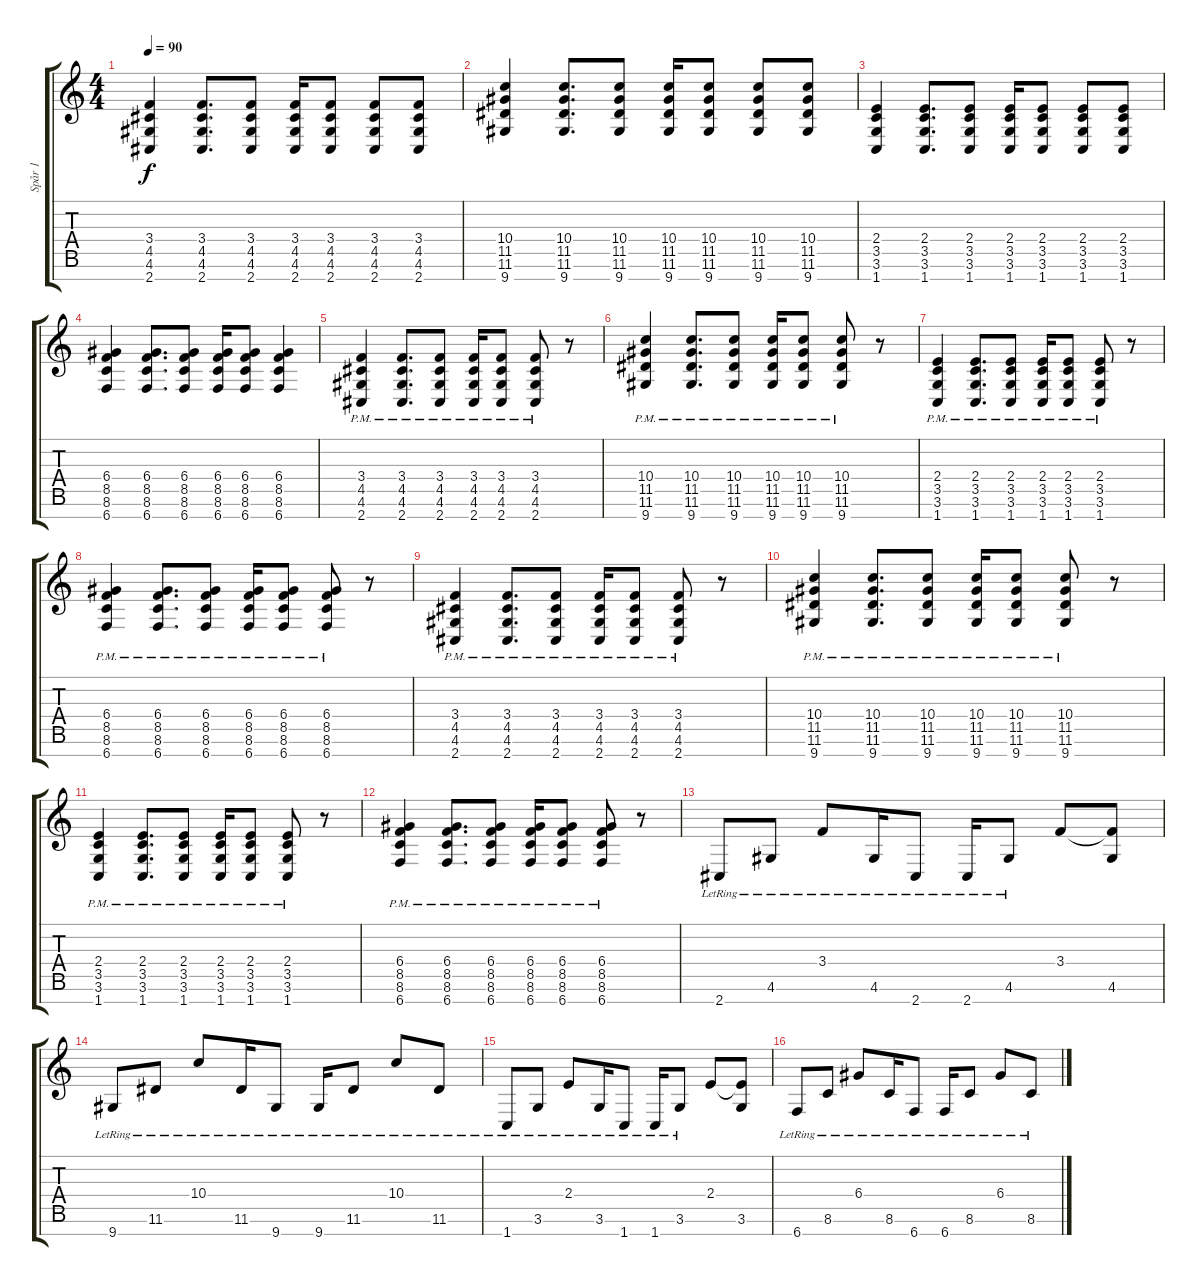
\track ("Spår 1" "Spår 1") {instrument acousticguitarsteel}
\staff {score tabs}
\tuning (E4 B3 G3 D3 A2 E2 B1) {hide}
\ts (4 4)
\tempo 90
\clef g2
\ks c
(3.4 4.5 4.6 2.7).4{dy f} (3.4 4.5 4.6 2.7).8{d} (3.4 4.5 4.6 2.7).8 (3.4 4.5 4.6 2.7).16 (3.4 4.5 4.6 2.7).8 (3.4 4.5 4.6 2.7).8 (3.4 4.5 4.6 2.7).8 |
(10.4 11.5 11.6 9.7).4 (10.4 11.5 11.6 9.7).8{d} (10.4 11.5 11.6 9.7).8 (10.4 11.5 11.6 9.7).16 (10.4 11.5 11.6 9.7).8 (10.4 11.5 11.6 9.7).8 (10.4 11.5 11.6 9.7).8 |
(2.4 3.5 3.6 1.7).4 (2.4 3.5 3.6 1.7).8{d} (2.4 3.5 3.6 1.7).8 (2.4 3.5 3.6 1.7).16 (2.4 3.5 3.6 1.7).8 (2.4 3.5 3.6 1.7).8 (2.4 3.5 3.6 1.7).8 |
(6.4 8.5 8.6 6.7).4 (6.4 8.5 8.6 6.7).8{d} (6.4 8.5 8.6 6.7).8 (6.4 8.5 8.6 6.7).16 (6.4 8.5 8.6 6.7).8 (6.4 8.5 8.6 6.7).4 |
(3.4{pm} 4.5{pm} 4.6{pm} 2.7{pm}).4 (3.4{pm} 4.5{pm} 4.6{pm} 2.7{pm}).8{d} (3.4{pm} 4.5{pm} 4.6{pm} 2.7{pm}).8 (3.4{pm} 4.5{pm} 4.6{pm} 2.7{pm}).16 (3.4{pm} 4.5{pm} 4.6{pm} 2.7{pm}).8 (3.4{pm} 4.5{pm} 4.6{pm} 2.7{pm}).8 r.8 |
(10.4{pm} 11.5{pm} 11.6{pm} 9.7{pm}).4 (10.4{pm} 11.5{pm} 11.6{pm} 9.7{pm}).8{d} (10.4{pm} 11.5{pm} 11.6{pm} 9.7{pm}).8 (10.4{pm} 11.5{pm} 11.6{pm} 9.7{pm}).16 (10.4{pm} 11.5{pm} 11.6{pm} 9.7{pm}).8 (10.4{pm} 11.5{pm} 11.6{pm} 9.7{pm}).8 r.8 |
(2.4{pm} 3.5{pm} 3.6{pm} 1.7{pm}).4 (2.4{pm} 3.5{pm} 3.6{pm} 1.7{pm}).8{d} (2.4{pm} 3.5{pm} 3.6{pm} 1.7{pm}).8 (2.4{pm} 3.5{pm} 3.6{pm} 1.7{pm}).16 (2.4{pm} 3.5{pm} 3.6{pm} 1.7{pm}).8 (2.4{pm} 3.5{pm} 3.6{pm} 1.7{pm}).8 r.8 |
(6.4{pm} 8.5{pm} 8.6{pm} 6.7{pm}).4 (6.4{pm} 8.5{pm} 8.6{pm} 6.7{pm}).8{d} (6.4{pm} 8.5{pm} 8.6{pm} 6.7{pm}).8 (6.4{pm} 8.5{pm} 8.6{pm} 6.7{pm}).16 (6.4{pm} 8.5{pm} 8.6{pm} 6.7{pm}).8 (6.4{pm} 8.5{pm} 8.6{pm} 6.7{pm}).8 r.8 |
(3.4{pm} 4.5{pm} 4.6{pm} 2.7{pm}).4 (3.4{pm} 4.5{pm} 4.6{pm} 2.7{pm}).8{d} (3.4{pm} 4.5{pm} 4.6{pm} 2.7{pm}).8 (3.4{pm} 4.5{pm} 4.6{pm} 2.7{pm}).16 (3.4{pm} 4.5{pm} 4.6{pm} 2.7{pm}).8 (3.4{pm} 4.5{pm} 4.6{pm} 2.7{pm}).8 r.8 |
(10.4{pm} 11.5{pm} 11.6{pm} 9.7{pm}).4 (10.4{pm} 11.5{pm} 11.6{pm} 9.7{pm}).8{d} (10.4{pm} 11.5{pm} 11.6{pm} 9.7{pm}).8 (10.4{pm} 11.5{pm} 11.6{pm} 9.7{pm}).16 (10.4{pm} 11.5{pm} 11.6{pm} 9.7{pm}).8 (10.4{pm} 11.5{pm} 11.6{pm} 9.7{pm}).8 r.8 |
(2.4{pm} 3.5{pm} 3.6{pm} 1.7{pm}).4 (2.4{pm} 3.5{pm} 3.6{pm} 1.7{pm}).8{d} (2.4{pm} 3.5{pm} 3.6{pm} 1.7{pm}).8 (2.4{pm} 3.5{pm} 3.6{pm} 1.7{pm}).16 (2.4{pm} 3.5{pm} 3.6{pm} 1.7{pm}).8 (2.4{pm} 3.5{pm} 3.6{pm} 1.7{pm}).8 r.8 |
(6.4{pm} 8.5{pm} 8.6{pm} 6.7{pm}).4 (6.4{pm} 8.5{pm} 8.6{pm} 6.7{pm}).8{d} (6.4{pm} 8.5{pm} 8.6{pm} 6.7{pm}).8 (6.4{pm} 8.5{pm} 8.6{pm} 6.7{pm}).16 (6.4{pm} 8.5{pm} 8.6{pm} 6.7{pm}).8 (6.4{pm} 8.5{pm} 8.6{pm} 6.7{pm}).8 r.8 |
2.7{lr}.8 4.6{lr}.8 3.4{lr}.8 4.6{lr}.16 2.7{lr}.8 2.7{lr}.16 4.6{lr}.8 3.4.8 (3.4{t} 4.6).8 |
9.7{lr}.8 11.6{lr}.8 10.4{lr}.8 11.6{lr}.16 9.7{lr}.8 9.7{lr}.16 11.6{lr}.8 10.4{lr}.8 11.6{lr}.8 |
1.7{lr}.8 3.6{lr}.8 2.4{lr}.8 3.6{lr}.16 1.7{lr}.8 1.7{lr}.16 3.6{lr}.8 2.4.8 (2.4{t} 3.6).8 |
6.7{lr}.8 8.6{lr}.8 6.4{lr}.8 8.6{lr}.16 6.7{lr}.8 6.7{lr}.16 8.6{lr}.8 6.4{lr}.8 8.6{lr}.8
